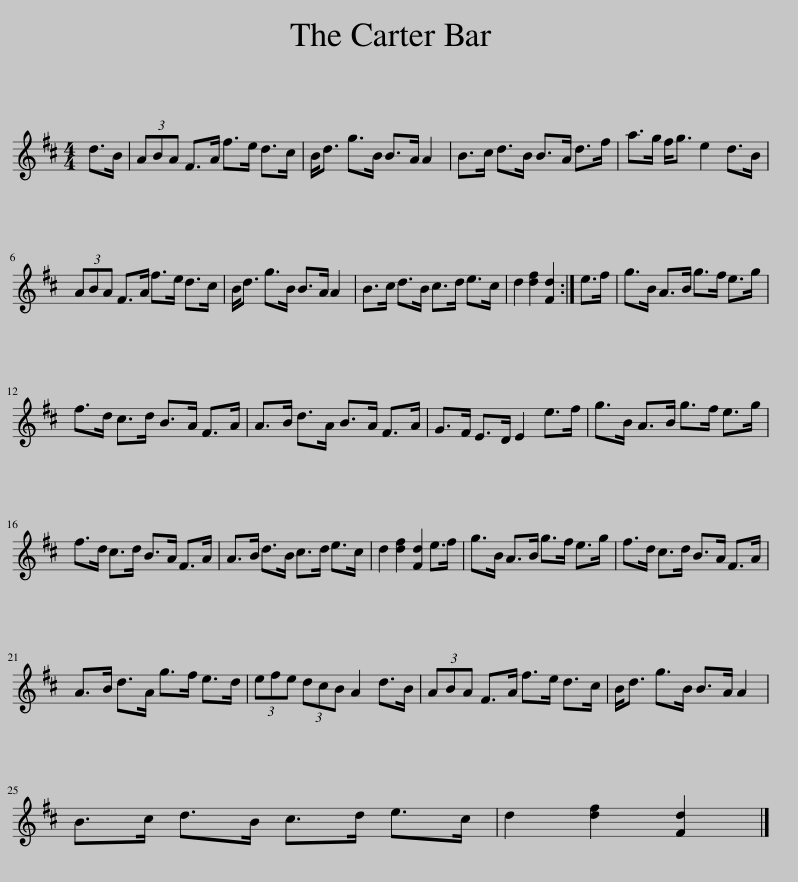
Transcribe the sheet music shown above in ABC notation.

X:1
L:1/8
M:4/4
I:linebreak $
K:D
V:1 treble
V:1
 d>B | (3ABA F>A f>e d>c | B<d g>B B>A A2 | B>c d>B B>A d>f | a>g f<g e2 d>B |$ %5
 (3ABA F>A f>e d>c | B<d g>B B>A A2 | B>c d>B c>d e>c | d2 [df]2 [Fd]2 :| e>f | %10
 g>B A>B g>f e>g |$ f>d c>d B>A F>A | A>B d>A B>A F>A | G>F E>D E2 e>f | g>B A>B g>f e>g |$ %15
 f>d c>d B>A F>A | A>B d>B c>d e>c | d2 [df]2 [Fd]2 e>f | g>B A>B g>f e>g | f>d c>d B>A F>A |$ %20
 A>B d>A g>f e>d | (3efe (3dcB A2 d>B | (3ABA F>A f>e d>c | B<d g>B B>A A2 |$ B>c d>B c>d e>c | %25
 d2 [df]2 [Fd]2 |] %26
